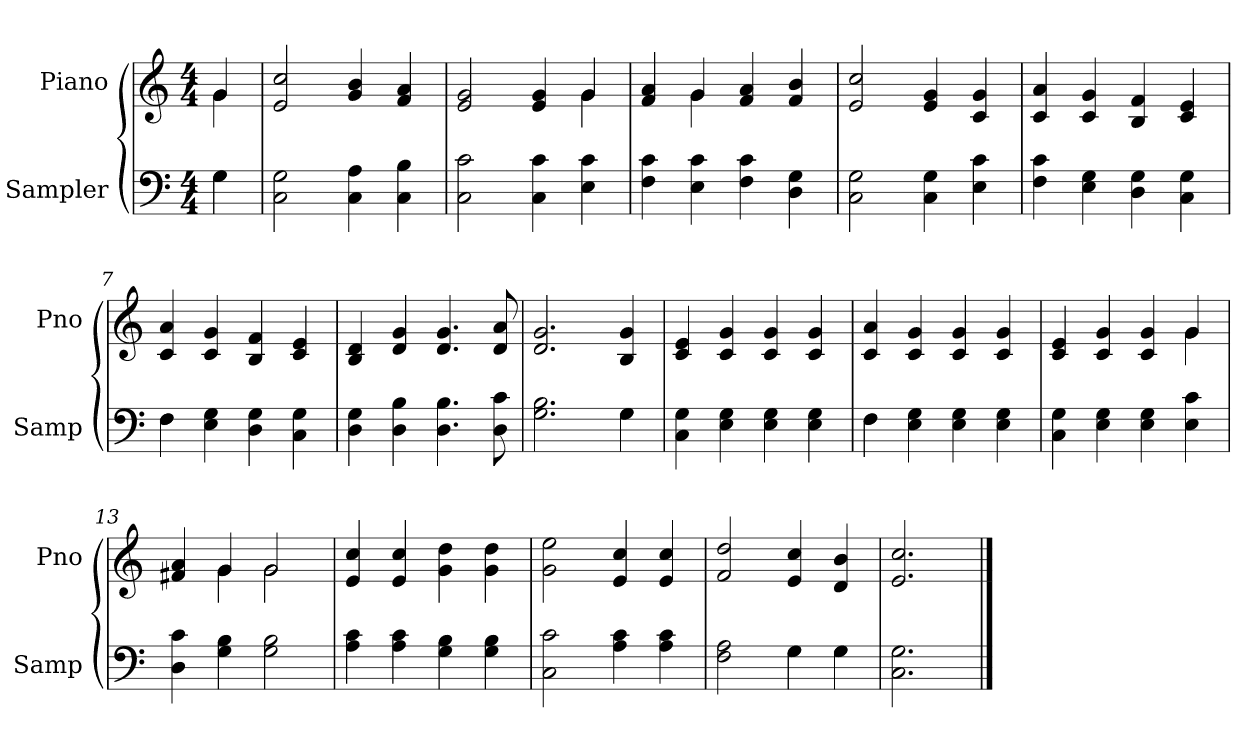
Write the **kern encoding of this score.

**kern	**kern
*part2	*part1
*staff2	*staff1
*I"Sampler	*I"Piano
*I'Samp	*I'Pno
*clefF4	*clefG2
*M4/4	*M4/4
=1	=1
*^	*^
4G\	4G	4g/	4g
*v	*v	*	*
*	*v	*v
=2	=2
2C 2G	2e 2cc
4C 4A	4g 4b
4C 4B	4f 4a
=3	=3
*	*^
2C 2c	2e 2g	2.ryy
4C 4c	4e 4g	.
4E 4c	4g/	4g
=4	=4	=4
4F 4c	4f 4a	4ryy
4E 4c	4g/	4g
4F 4c	4f 4a	2ryy
4D 4G	4f 4b	.
*	*v	*v
=5	=5
2C 2G	2e 2cc
4C 4G	4e 4g
4E 4c	4c 4g
=6	=6
4F 4c	4c 4a
4E 4G	4c 4g
4D 4G	4B 4f
4C 4G	4c 4e
=7	=7
*^	*
4F\	4F	4c 4a
4E 4G	2.ryy	4c 4g
4D 4G	.	4B 4f
4C 4G	.	4c 4e
*v	*v	*
=8	=8
4D 4G	4B 4d
4D 4B	4d 4g
4.D 4.B	4.d 4.g
8D 8c	8d 8a
=9	=9
*^	*
2.G 2.B	2.ryy	2.d 2.g
4G\	4G	4B 4g
*v	*v	*
=10	=10
4C 4G	4c 4e
4E 4G	4c 4g
4E 4G	4c 4g
4E 4G	4c 4g
=11	=11
*^	*
4F\	4F	4c 4a
4E 4G	2.ryy	4c 4g
4E 4G	.	4c 4g
4E 4G	.	4c 4g
*v	*v	*
=12	=12
*	*^
4C 4G	4c 4e	2.ryy
4E 4G	4c 4g	.
4E 4G	4c 4g	.
4E 4c	4g/	4g
=13	=13	=13
4D 4c	4f#X 4a	4ryy
4G 4B	4g/	4g
2G 2B	2g/	2g
*	*v	*v
=14	=14
4A 4c	4e 4cc
4A 4c	4e 4cc
4G 4B	4g 4dd
4G 4B	4g 4dd
=15	=15
2C 2c	2g 2ee
4A 4c	4e 4cc
4A 4c	4e 4cc
=16	=16
*^	*
2F 2A	2ryy	2f 2dd
4G\	4G	4e 4cc
4G\	4G	4d 4b
*v	*v	*
=17	=17
2.C 2.G	2.e 2.cc
==	==
*-	*-
